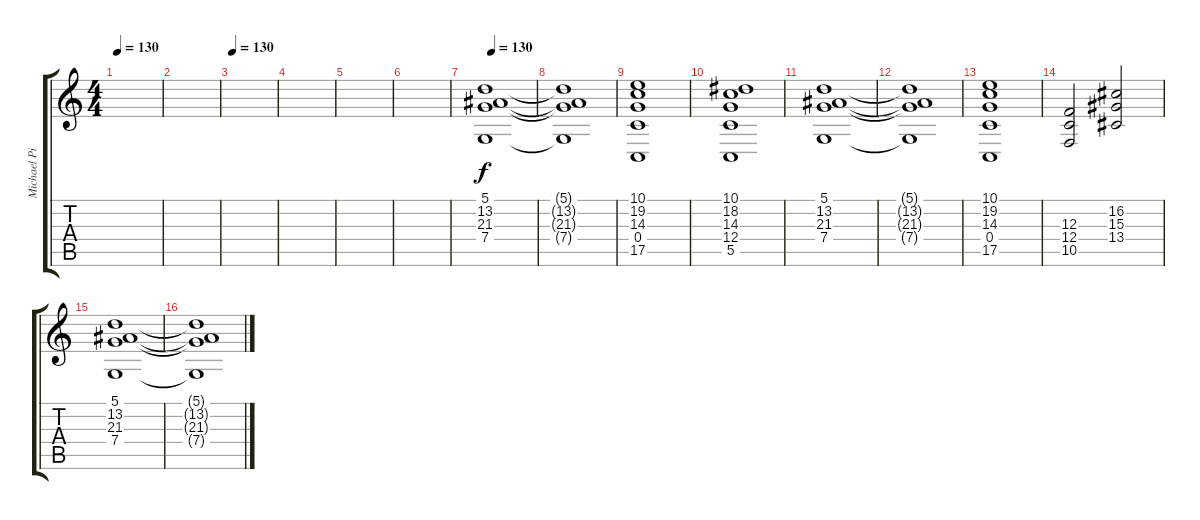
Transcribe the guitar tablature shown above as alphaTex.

\track ("Michael Pinnella - Cordes" "Michael Pi") {instrument stringensemble1}
\staff {score tabs}
\tuning (D4 A3 F3 C3 G2 D2) {hide}
\ts (4 4)
\tempo 130
\clef g2
\ks c
|
|
\tempo 130
|
|
|
|
\tempo 130
(5.1 13.2 21.3 7.4).1 |
(5.1{t} 13.2{t} 21.3{t} 7.4{t}).1 |
(10.1 19.2 14.3 0.4 17.5).1 |
(10.1 18.2 14.3 12.4 5.5).1 |
(5.1 13.2 21.3 7.4).1 |
(5.1{t} 13.2{t} 21.3{t} 7.4{t}).1 |
(10.1 19.2 14.3 0.4 17.5).1 |
(12.3 12.4 10.5).2 (16.2 15.3 13.4).2 |
(5.1 13.2 21.3 7.4).1 |
(5.1{t} 13.2{t} 21.3{t} 7.4{t}).1
